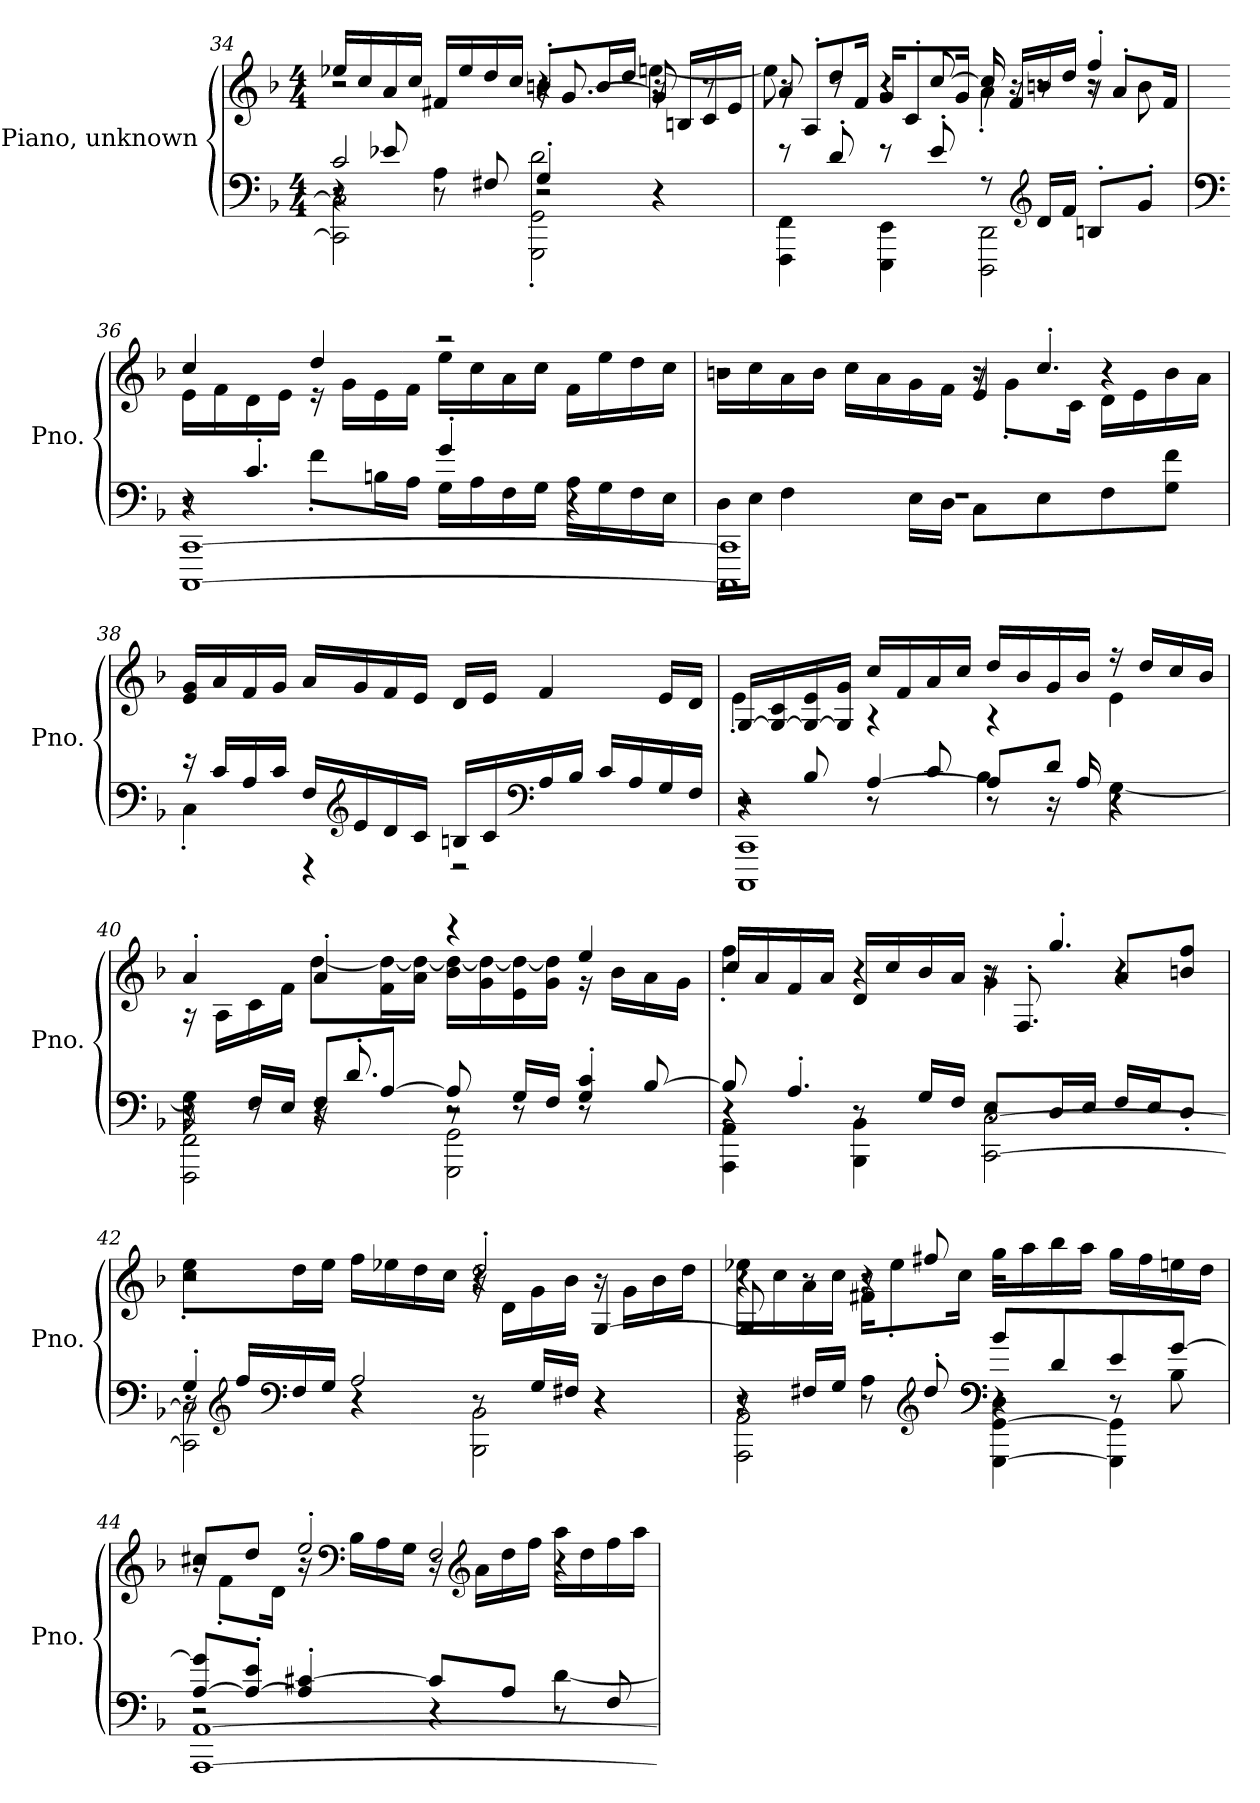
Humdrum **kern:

**kern	**kern
*part1	*part1
*staff2	*staff1
*I"Piano, unknown	*
*I'Pno.	*
!!LO:LB:g=z
*clefF4	*clefG2
*k[b-]	*k[b-]
*M4/4	*M4/4
=34	=34
*^	*^
*	*^	*	*^
*	*	*^	*	*	*
2c/	4r	8r	2CC\] 2C\]	2r	2r	16ee-X/LL
.	.	.	.	.	.	16cc/
.	.	8e-X/	.	.	.	16a/
.	.	.	.	.	.	16cc/JJ
.	4A\	8r	.	.	.	16f#X/LL
.	.	.	.	.	.	16ee-/
.	.	8F#X/	.	.	.	16dd/
.	.	.	.	.	.	16cc/JJ
2r	2r	4G'/	2GGG\' 2GG\' 2d\'	16r	4r	8bn'/L
.	.	.	.	[8.g/	.	.
.	.	.	.	.	.	16b/L
.	.	.	.	.	.	16dd/JJ
.	.	4r	.	8g/]	[4een\	16r
.	.	.	.	.	.	16Bn/LL
.	.	.	.	8r	.	16c/
.	.	.	.	.	.	16e/JJ
*	*v	*v	*v	*	*	*
=35	=35	=35	=35	=35
8r	4FFF\ 4FF\	8a/	8ee\]	16r
.	.	.	.	8A'/L
8d'/	.	4dd/	8r	.
.	.	.	.	16f/Jk
8r	4EEE\ 4EE\	.	4r	16g/KL
.	.	.	.	8c'/
8e'/	.	[8cc/	.	.
.	.	.	.	16g/Jk
8r	2DDD\ 2DD\	16cc/]	4a'\	16r
.	.	16r	.	16f/LL
*clefG2	*	*	*	*
16d/LL	.	8r	.	16bn/
16f/JJ	.	.	.	16dd/JJ
8Bn'/L	.	4ff'/	8r	16r
.	.	.	.	8a'/L
8g'/J	.	.	8b\	.
.	.	.	.	16f/Jk
*v	*v	*	*	*
*	*v	*v	*v
!!LO:PB:g=z
=36	=36
*clefF4	*
*^	*^
*	*^	*	*
8r	4r	[1CCC [1CC	4cc/	16e\LL
.	.	.	.	16f\
4.c'/	.	.	.	16d\
.	.	.	.	16e\JJ
.	8f'\L	.	4dd/	16r
.	.	.	.	16g\LL
.	16Bn\L	.	.	16e\
.	16A\JJ	.	.	16f\JJ
4g'/	16G\LL	.	2r	16ee\LL
.	16A\	.	.	16cc\
.	16F\	.	.	16a\
.	16G\JJ	.	.	16cc\JJ
4r	16A\LL	.	.	16f\LL
.	16G\	.	.	16ee\
.	16F\	.	.	16dd\
.	16E\JJ	.	.	16cc\JJ
=37	=37	=37	=37	=37
*	*	*	*	*^
1r	16D\LL	1CCC] 1CC]	2r	16bn\LL	2r
.	16E\JJ	.	.	16cc\	.
.	4F\	.	.	16a\	.
.	.	.	.	16b\JJ	.
.	.	.	.	16cc\LL	.
.	.	.	.	16a\	.
.	16E\LL	.	.	16g\	.
.	16D\JJ	.	.	16f\JJ	.
.	8C\L	.	8r	16r	4e/
.	.	.	.	8g'\L	.
.	8E\	.	4.cc'/	.	.
.	.	.	.	16c\Jk	.
.	8F\	.	.	16d\LL	4r
.	.	.	.	16e\	.
.	8G\ 8f\J	.	.	16b\	.
.	.	.	.	16a\JJ	.
*	*v	*v	*	*	*
*	*	*v	*v	*v
!!LO:LB:g=z
=38	=38	=38
16r	4C'\	16e/ 16g/LL
16c/LL	.	16a/
16A/	.	16f/
16c/JJ	.	16g/JJ
16F/LL	4r	16a/LL
*clefG2	*	*
16e/	.	16g/
16d/	.	16f/
16c/JJ	.	16e/JJ
16Bn/LL	2r	16d/LL
16c/	.	16e/JJ
*clefF4	*	*
16A/	.	4f/
16B/JJ	.	.
16c/LL	.	.
16A/	.	.
16G/	.	16e/LL
16F/JJ	.	16d/JJ
=39	=39	=39
*^	*^	*^
4r	2r	8r	1CCC 1CC	[16G/LL	4e'\
.	.	.	.	16G/_ 16c/	.
.	.	8B-/	.	16G/_ 16e/	.
.	.	.	.	16G/] 16g/JJ	.
[4A/	.	8r	.	16cc/LL	4r
.	.	.	.	16f/	.
.	.	8c/	.	16a/	.
.	.	.	.	16cc/JJ	.
8A/L]	4B-\	8r	.	16dd/LL	4r
.	.	.	.	16b-/	.
8d/J	.	16r	.	16g/	.
.	.	16A/	.	16b-/JJ	.
4r	[4G\	4r	.	16r	4e\
.	.	.	.	16dd/LL	.
.	.	.	.	16cc/	.
.	.	.	.	16b-/JJ	.
!!LO:LB:g=z	!!
=40	=40	=40	=40	=40	=40
4r	8G\]	8r	2FFF\ 2FF\	4a'/	16r
.	.	.	.	.	16A\LL
.	8r	16F/LL	.	.	16c\
.	.	16E/JJ	.	.	16f\JJ
8F/L	4r	16r	.	4a'/	[8dd\L
.	.	8.d'/	.	.	.
[8A/J	.	.	.	.	16f\ 16dd\_L
.	.	.	.	.	16a\ 16dd\_JJ
8A/]	2r	8r	2GGG\ 2GG\	4r	16b-\ 16dd\_LL
.	.	.	.	.	16g\ 16dd\_
8r	.	16G/LL	.	.	16e\ 16dd\_
.	.	16F/JJ	.	.	16g\ 16dd\]JJ
8r	.	4G/' 4c/'	.	4ee/	16r
.	.	.	.	.	16b-\LL
[8B-/	.	.	.	.	16a\
.	.	.	.	.	16g\JJ
*	*	*v	*v	*	*
=41	=41	=41	=41	=41
*	*	*	*	*^
8B-/]	4r	4AAA\ 4AA\	2r	4ff'\	16cc/LL
.	.	.	.	.	16a/
4.A'/	.	.	.	.	16f/
.	.	.	.	.	16a/JJ
.	8r	4BBB-\ 4BB-\	.	4r	16d/LL
.	.	.	.	.	16cc/
.	16G/LL	.	.	.	16b-/
.	16F/JJ	.	.	.	16a/JJ
2r	8E'/L	[2CC\ [2C\	8r	4g\	16r
.	.	.	.	.	8.F'/
.	16D/L	.	4.gg'/	.	.
.	16E/JJ	.	.	.	.
.	16F/LL	.	.	4r	8a/L
.	16E/J	.	.	.	.
.	8D'/J	.	.	.	8bn/ 8ff/J
!!LO:LB:g=z	!!	!!
=42	=42	=42	=42	=42	=42
4G'/	16r	2CC\] 2C\]	2r	8cc\' 8ee\'L	2r
*clefG2	*	*	*	*	*
.	16ff/LL	.	.	.	.
*clefF4	*	*	*	*	*
.	16F/	.	.	16dd\L	.
.	16G/JJ	.	.	16ee\JJ	.
2A/	4r	.	.	16ff\LL	.
.	.	.	.	16ee-X\	.
.	.	.	.	16dd\	.
.	.	.	.	16cc\JJ	.
.	8r	2BBB-\ 2BB-\	2dd'/	16r	4r
.	.	.	.	16d\LL	.
.	16G/LL	.	.	16g\	.
.	16F#X/JJ	.	.	16b-\JJ	.
4r	4r	.	.	16r	[4G/
.	.	.	.	16g\LL	.
.	.	.	.	16b-\	.
.	.	.	.	16dd\JJ	.
=43	=43	=43	=43	=43	=43
8r	4r	2AAA\ 2AA\	4r	16ee-X\LL	8G/]
.	.	.	.	16cc\	.
16F#X/LL	.	.	.	16a\	8r
16G/JJ	.	.	.	16cc\JJ	.
8r	4A\	.	8r	16f#X\KL	4r
.	.	.	.	8ee-'\	.
*clefG2	*	*	*	*	*
8dd'/	.	.	8ff#X/	.	.
.	.	.	.	16cc\Jk	.
*clefF4	*	*	*	*	*
8b-/L	4r	[4GGG\ [4GG\ 4D\	2r	16gg\LL	2r
.	.	.	.	16aa\	.
8d/	.	.	.	16bb-\	.
.	.	.	.	16aa\JJ	.
8e/	8r	4GGG\] 4GG\]	.	16gg\LL	.
.	.	.	.	16ff#\	.
[8g/J	8B-\	.	.	16een\	.
.	.	.	.	16dd\JJ	.
!!LO:LB:g=z	!!	!!
=44	=44	=44	=44	=44	=44
[8A/ 8g/]L	2r	[1AAA [1AA	8cc#X/L	16r	2r
.	.	.	.	8f'\L	.
8A/_' 8e/'J	.	.	8dd/J	.	.
.	.	.	.	16d\Jk	.
4A/]' [4c#X/'	.	.	2ee'/	16r	.
*	*	*	*clefF4	*	*
.	.	.	.	16B-\LL	.
.	.	.	.	16A\	.
.	.	.	.	16G\JJ	.
8c#/L]	4r	.	.	16r	2F/
*	*	*	*clefG2	*	*
.	.	.	.	16a\LL	.
8A/J	.	.	.	16dd\	.
.	.	.	.	16ff\JJ	.
8r	[4d\	.	4r	16aa\LL	.
.	.	.	.	16dd\	.
8F/	.	.	.	16ff\	.
.	.	.	.	16aa\JJ	.
*v	*v	*v	*	*	*
*	*v	*v	*v
=	=
*-	*-
